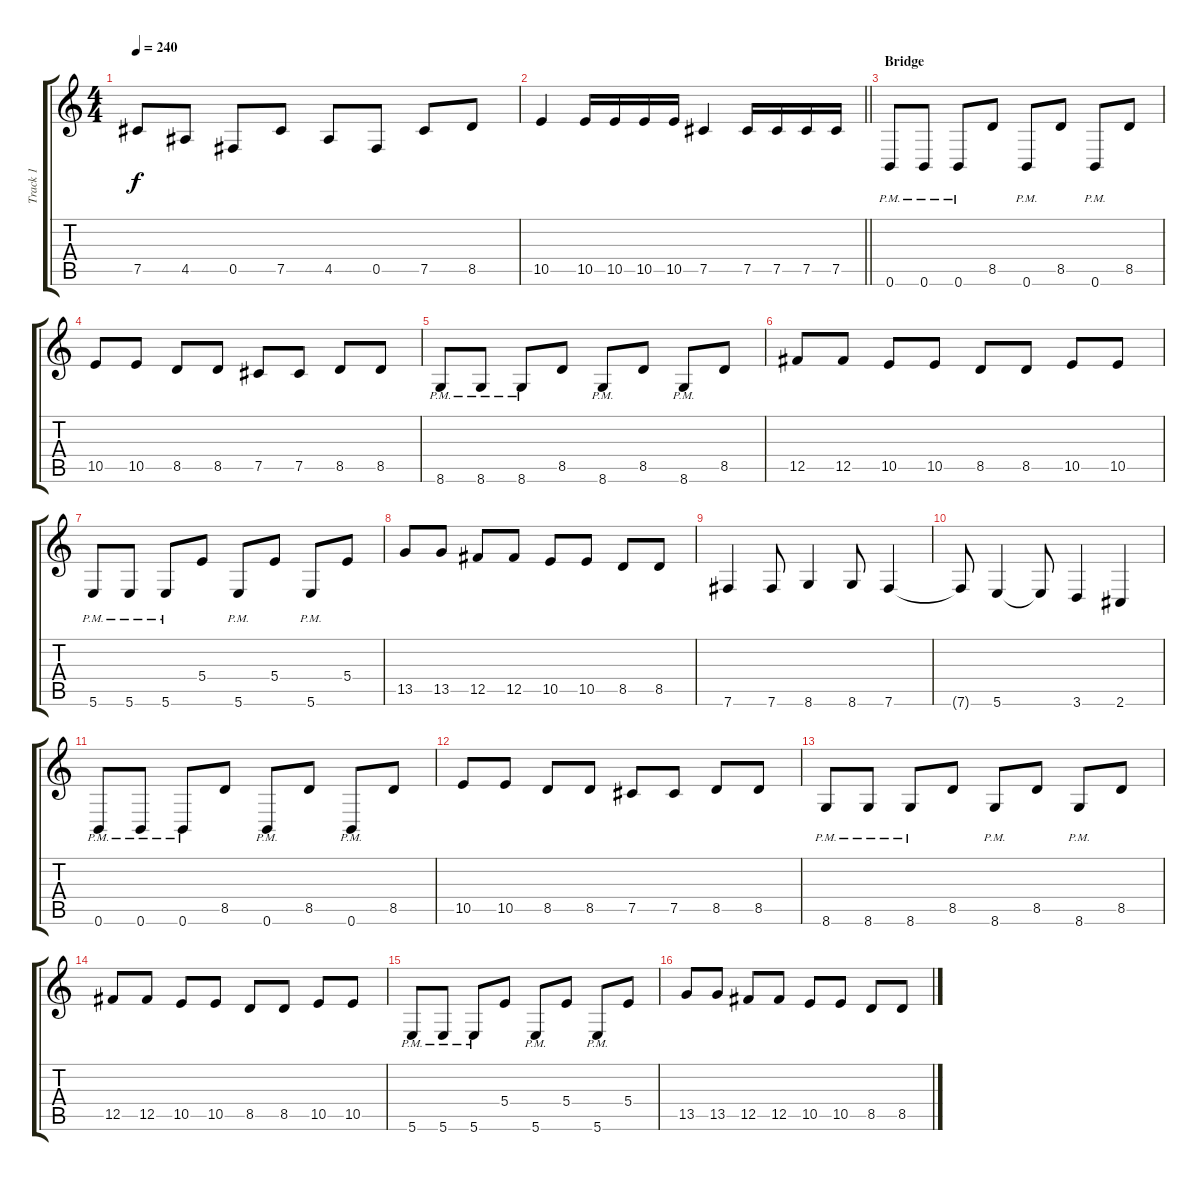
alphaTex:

\track ("Track 1" "Track 1") {instrument distortionguitar}
\staff {score tabs}
\tuning (Db4 Ab3 E3 B2 Gb2 B1) {hide}
\ts (4 4)
\tempo 240
\clef g2
\ks c
7.5.8{dy f} 4.5.8 0.5.8 7.5.8 4.5.8 0.5.8 7.5.8 8.5.8 |
\barLineRight lightlight
10.5.4 10.5.16 10.5.16 10.5.16 10.5.16 7.5.4 7.5.16 7.5.16 7.5.16 7.5.16 |
\section ("" "Bridge")
0.6{pm}.8 0.6{pm}.8 0.6{pm}.8 8.5.8 0.6{pm}.8 8.5.8 0.6{pm}.8 8.5.8 |
10.5.8 10.5.8 8.5.8 8.5.8 7.5.8 7.5.8 8.5.8 8.5.8 |
8.6{pm}.8 8.6{pm}.8 8.6{pm}.8 8.5.8 8.6{pm}.8 8.5.8 8.6{pm}.8 8.5.8 |
12.5.8 12.5.8 10.5.8 10.5.8 8.5.8 8.5.8 10.5.8 10.5.8 |
5.6{pm}.8 5.6{pm}.8 5.6{pm}.8 5.4.8 5.6{pm}.8 5.4.8 5.6{pm}.8 5.4.8 |
13.5.8 13.5.8 12.5.8 12.5.8 10.5.8 10.5.8 8.5.8 8.5.8 |
7.6.4 7.6.8 8.6.4 8.6.8 7.6.4 |
7.6{t}.8 5.6.4 5.6{t}.8 3.6.4 2.6.4 |
0.6{pm}.8 0.6{pm}.8 0.6{pm}.8 8.5.8 0.6{pm}.8 8.5.8 0.6{pm}.8 8.5.8 |
10.5.8 10.5.8 8.5.8 8.5.8 7.5.8 7.5.8 8.5.8 8.5.8 |
8.6{pm}.8 8.6{pm}.8 8.6{pm}.8 8.5.8 8.6{pm}.8 8.5.8 8.6{pm}.8 8.5.8 |
12.5.8 12.5.8 10.5.8 10.5.8 8.5.8 8.5.8 10.5.8 10.5.8 |
5.6{pm}.8 5.6{pm}.8 5.6{pm}.8 5.4.8 5.6{pm}.8 5.4.8 5.6{pm}.8 5.4.8 |
13.5.8 13.5.8 12.5.8 12.5.8 10.5.8 10.5.8 8.5.8 8.5.8
